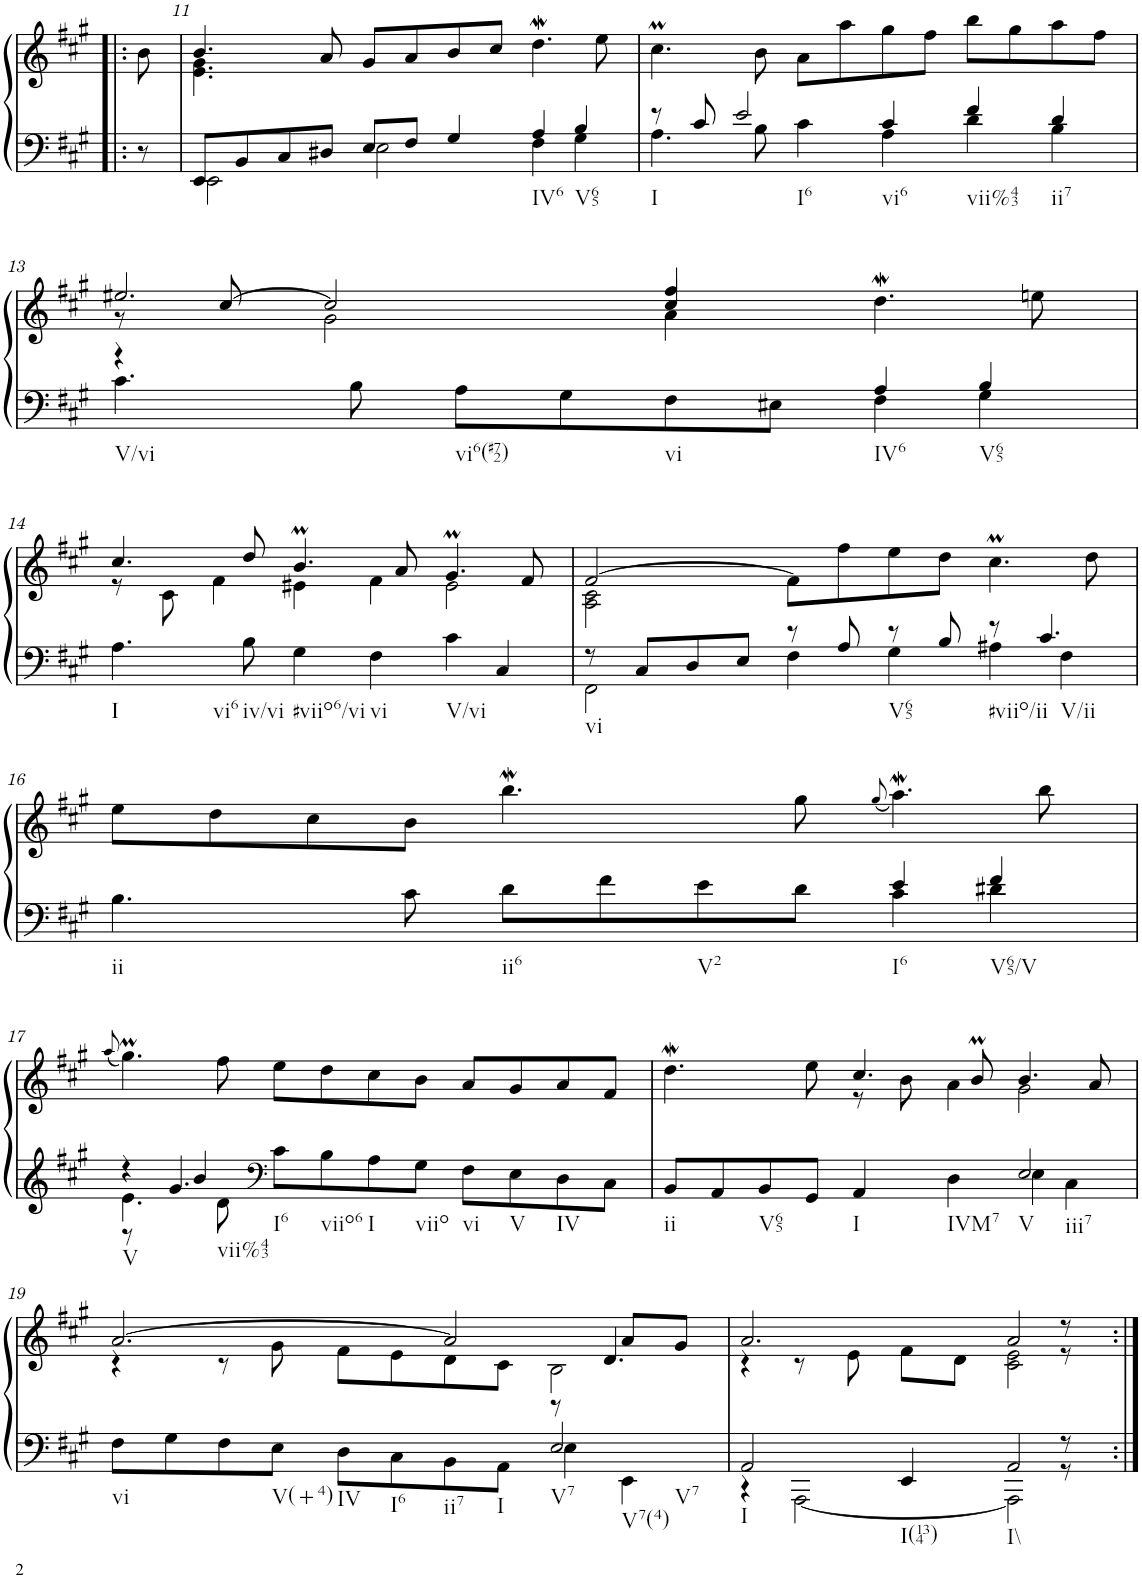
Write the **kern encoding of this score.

**kern	**kern
*part1	*part1
*staff2	*staff1
*I"unbenannt1	*
!!LO:PB:g=z
*clefF4	*clefG2
*k[f#c#g#]	*k[f#c#g#]
*M3/2	*M3/2
=10X1!|:	=10X1!|:
8r	8b\
=11	=11
*^	*^
8EE/L	2EE\	4.b/	4.e\ 4.g#\
8BB/	.	.	.
8C#/	.	.	.
8D#X/J	.	8a/	1ryy
8E/L	2E\	8g#/L	.
8F#/J	.	8a/	.
4G#/	.	8b/	.
.	.	8cc#/J	.
!LO:TX:b:t=IV6	!	!	!
4A/	4F#\	4.ddw\	.
!LO:TX:b:t=V65	!	!	!
4B/	4G#\	.	.
.	.	8ee\	8ryy
=12	=12	=12	=12
!LO:TX:b:t=I	!	!	!
*	*	*v	*v
8r	4.A\	4.cc#m\
8c#/	.	.
!LO:TX:b:t=I6	!	!
2e/	.	.
.	8B\	8b\
.	4c#\	8a\L
.	.	8aa\
!LO:TX:b:t=vi6	!	!
4c#/	4A\	8gg#\
.	.	8ff#\J
!LO:TX:b:t=vii%43	!	!
4f#/	4d\	8bb\L
.	.	8gg#\
!LO:TX:b:t=ii7	!	!
4d/	4B\	8aa\
.	.	8ff#\J
!!LO:LB:g=z
=13	=13	=13
*	*	*^
*	*	*	*^
!LO:TX:b:t=V/vi	!	!	!	!
4.c#\	1ryy	2.ee#X/	8r	4r
.	.	.	[8cc#/	.
.	.	.	2cc#/]	2g#\
8B\	.	.	.	.
!LO:TX:b:t=vi6(#72)	!	!	!	!
8A\L	.	.	.	.
8G#\	.	.	.	.
!LO:TX:b:t=vi	!	!	!	!
8F#\	.	4ff#/	4cc#/	4a\
8E#X\J	.	.	.	.
!LO:TX:b:t=IV6	!	!	!	!
4A/	4F#\	4.ddw\	2ryy	2ryy
!LO:TX:b:t=V65	!	!	!	!
4B/	4G#\	.	.	.
.	.	8een\	.	.
*v	*v	*	*	*
*	*	*v	*v
!!LO:LB:g=z
=14	=14	=14
!LO:TX:b:t=I	!	!
!LO:TX:b:t=vi6	!	!
4.A\	4.cc#/	8r
.	.	8c#\
.	.	4f#\
!LO:TX:b:t=iv/vi	!	!
8B\	8dd/	.
!LO:TX:b:t=#viio6/vi	!	!
4G#\	4.bM/	4e#X\
!LO:TX:b:t=vi	!	!
4F#\	.	4f#\
.	8a/	.
!LO:TX:b:t=V/vi	!	!
4c#\	4.g#m/	2e#\
4C#/	.	.
.	8f#/	.
=15	=15	=15
*^	*	*
!LO:TX:b:t=vi	!	!	!
8r	2FF#\	[2f#/	2A\ 2c#\
8C#/L	.	.	.
8D/	.	.	.
8E/J	.	.	.
8r	4F#\	8f#\L]	1ryy
8A/	.	8ff#\	.
!LO:TX:b:t=V65	!	!	!
8r	4G#\	8ee\	.
8B/	.	8dd\J	.
!LO:TX:b:t=#viio/ii	!	!	!
8r	4A#X\	4.cc#m\	.
!LO:TX:b:t=V/ii	!	!	!
4.c#/	.	.	.
.	4F#\	.	.
.	.	8dd\	.
*	*	*v	*v
!!LO:LB:g=z
=16	=16	=16
!LO:TX:b:t=ii	!	!
4.B\	1ryy	8ee\L
.	.	8dd\
.	.	8cc#\
8c#\	.	8b\J
!LO:TX:b:t=ii6	!	!
8d\L	.	4.bbW\
8f#\	.	.
!LO:TX:b:t=V2	!	!
8e\	.	.
8d\J	.	8gg#\
.	.	(8qgg#/
!LO:TX:b:t=I6	!	!
4e/	4c#\	4.aaw\)
!LO:TX:b:t=V65/V	!	!
4f#/	4d#X\	.
.	.	8bb\
*v	*v	*
!!LO:LB:g=z
=17	=17
.	(8qaa/
*^	*
*	*^	*
!LO:TX:b:t=V	!	!	!
4r	4.e\	8r	4.gg#m\)
.	.	4.g#/	.
!LO:TX:b:t=vii%43	!	!	!
4b/	.	.	.
.	8d\	.	8ff#\
*clefF4	*	*	*
!LO:TX:b:t=I6	!	!	!
8c#\L	1ryy	1ryy	8ee\L
!LO:TX:b:t=viio6	!	!	!
8B\	.	.	8dd\
!LO:TX:b:t=I	!	!	!
8A\	.	.	8cc#\
!LO:TX:b:t=viio	!	!	!
8G#\J	.	.	8b\J
!LO:TX:b:t=vi	!	!	!
8F#\L	.	.	8a/L
!LO:TX:b:t=V	!	!	!
8E\	.	.	8g#/
!LO:TX:b:t=IV	!	!	!
8D\	.	.	8a/
8C#\J	.	.	8f#/J
*	*v	*v	*
=18	=18	=18
*	*	*^
!LO:TX:b:t=ii	!	!	!
8BB/L	1ryy	4.ddw\	2ryy
8AA/	.	.	.
!LO:TX:b:t=V65	!	!	!
8BB/	.	.	.
8GG#/J	.	8ee\	.
!LO:TX:b:t=I	!	!	!
4AA/	.	4.cc#/	8r
.	.	.	8b\
!LO:TX:b:t=IVM7	!	!	!
4D\	.	.	4a\
.	.	8bM/	.
!LO:TX:b:t=V	!	!	!
!LO:TX:b:t=iii7	!	!	!
2E/	4E\	4.b/	2g#\
.	4C#\	.	.
.	.	8a/	.
!!LO:LB:g=z
=19	=19	=19	=19
*	*	*	*^
!LO:TX:b:t=vi	!	!	!	!
8F#\L	1ryy	[2.a/	4r	1ryy
8G#\	.	.	.	.
8F#\	.	.	8r	.
!LO:TX:b:t=V(+4)	!	!	!	!
8E\J	.	.	8g#\	.
!LO:TX:b:t=IV	!	!	!	!
8D\L	.	.	8f#\L	.
!LO:TX:b:t=I6	!	!	!	!
8C#\	.	.	8e\	.
!LO:TX:b:t=ii7	!	!	!	!
8BB\	.	2a/]	8d\	.
!LO:TX:b:t=I	!	!	!	!
8AA\J	.	.	8c#\J	.
!LO:TX:b:t=V7	!	!	!	!
!LO:TX:b:t=V7(4)	!	!	!	!
!LO:TX:b:t=V7	!	!	!	!
2E/	4E\	.	2B\	8r
.	.	.	.	4.d/
.	4EE\	8a/L	.	.
.	.	8g#/J	.	.
*	*	*	*v	*v
=20	=20	=20	=20
!LO:TX:b:t=I	!	!	!
2AA/	4r	2.a/	4r
.	[2AAA\	.	8r
.	.	.	8e\
!LO:TX:b:t=I(134)	!	!	!
4EE/	.	.	8f#\L
.	.	.	8d\J
!LO:TX:b:t=I\\	!	!	!
2AA/	2AAA\]	2a/	2c#\ 2e\
8r	8r	8r	8r
*v	*v	*	*
*	*v	*v
=:|!	=:|!
*-	*-
